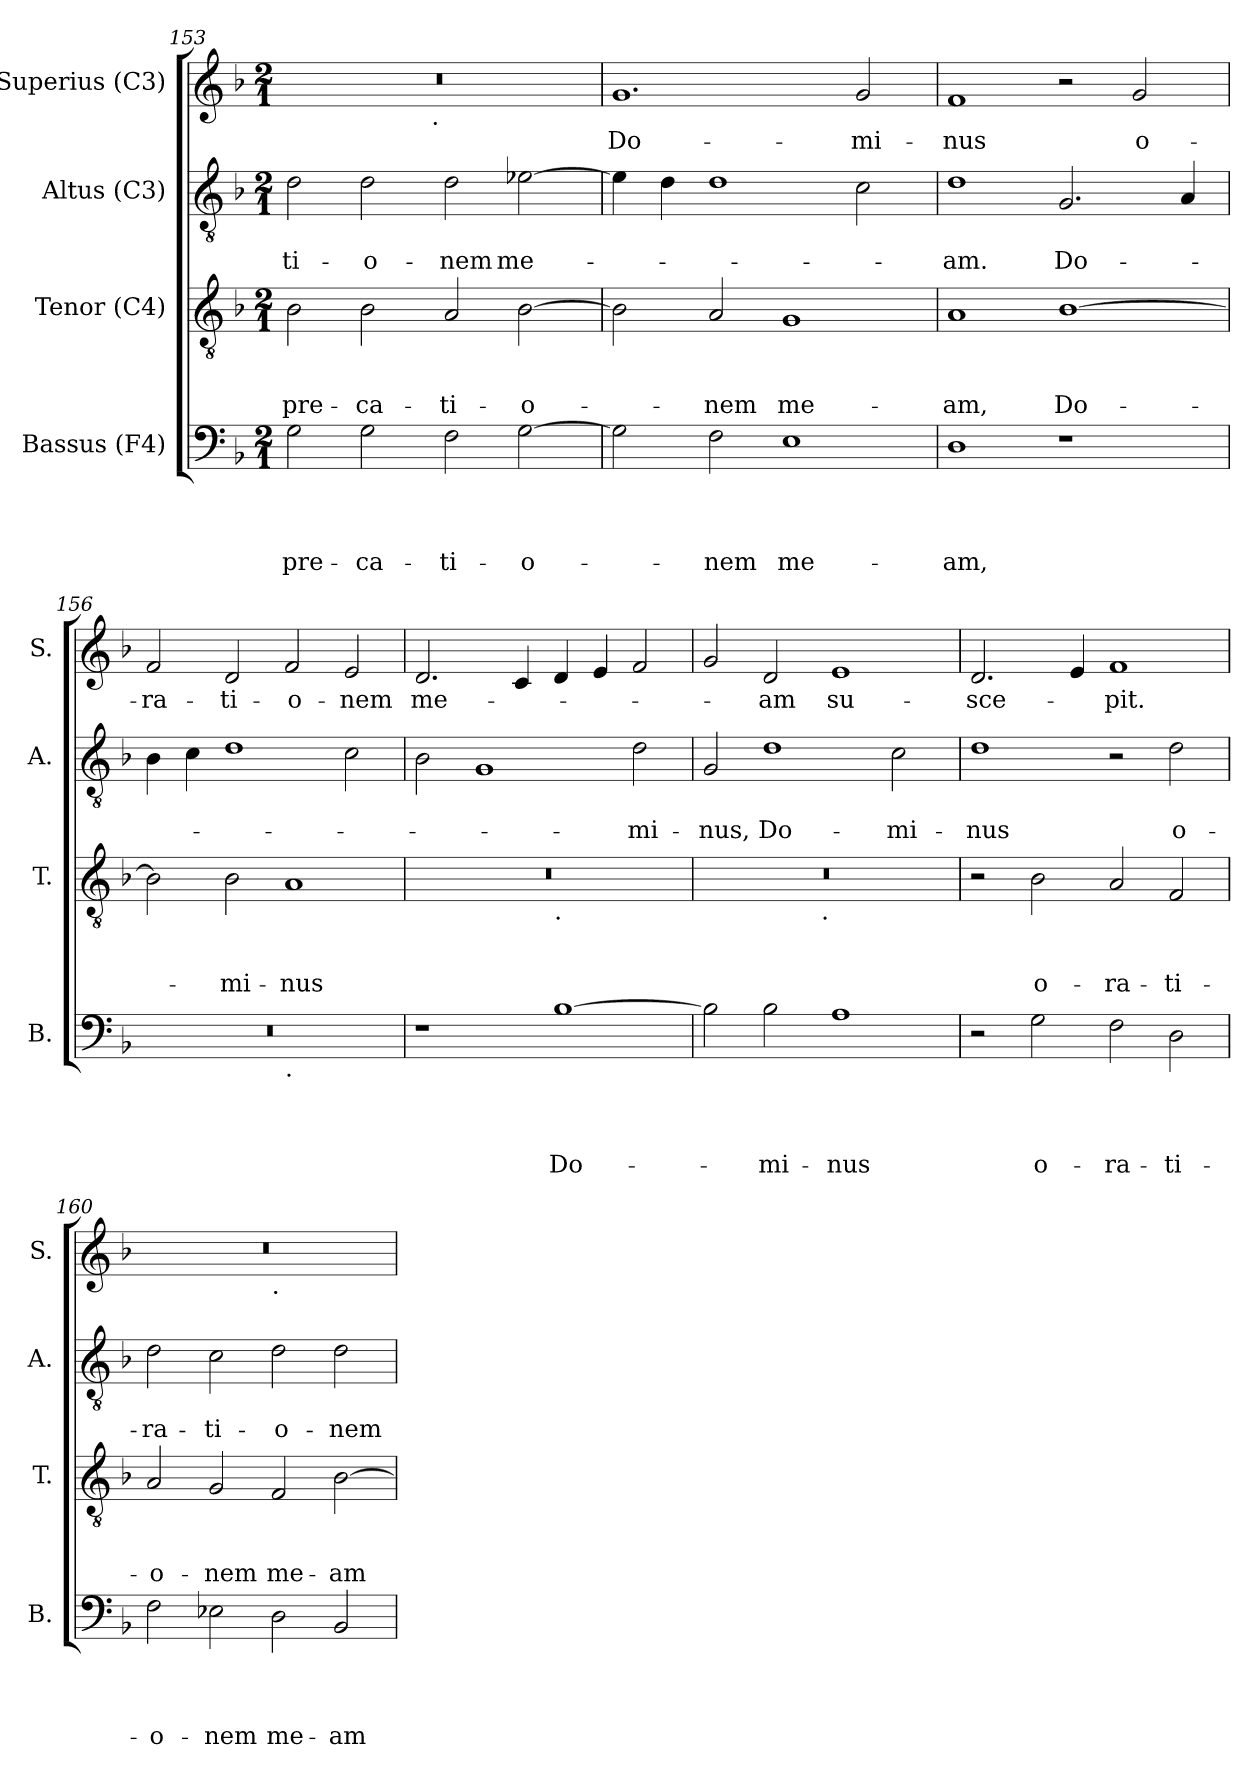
**kern	**text	**text	**text	**text	**kern	**text	**text	**text	**kern	**text	**text	**kern	**text
*part4	*part4	*part4	*part4	*part4	*part3	*part3	*part3	*part3	*part2	*part2	*part2	*part1	*part1
*staff4	*staff4	*staff4	*staff4	*staff4	*staff3	*staff3	*staff3	*staff3	*staff2	*staff2	*staff2	*staff1	*staff1
*I"Bassus (F4)	*	*	*	*	*I"Tenor (C4)	*	*	*	*I"Altus (C3)	*	*	*I"Superius (C3)	*
*I'B.	*	*	*	*	*I'T.	*	*	*	*I'A.	*	*	*I'S.	*
*clefF4	*	*	*	*	*clefGv2	*	*	*	*clefGv2	*	*	*clefG2	*
*k[b-]	*	*	*	*	*k[b-]	*	*	*	*k[b-]	*	*	*k[b-]	*
*F:	*	*	*	*	*F:	*	*	*	*F:	*	*	*F:	*
*M2/1	*	*	*	*	*M2/1	*	*	*	*M2/1	*	*	*M2/1	*
=153	=153	=153	=153	=153	=153	=153	=153	=153	=153	=153	=153	=153	=153
!	!	!	!	!LO:LY:b	!	!	!	!LO:LY:b	!	!	!LO:LY:b	!	!
*	*	*	*	*	*	*	*	*	*	*	*	*^	*
2G\	.	.	.	-pre-	2B-\	.	.	-pre-	2d\	.	-ti-	0r	2ryy	.
!	!	!	!	!LO:LY:b	!	!	!	!LO:LY:b	!	!	!LO:LY:b	!	!	!
2G\	.	.	.	-ca-	2B-\	.	.	-ca-	2d\	.	-o-	.	4...ryy	.
!	!	!	!	!	!	!	!	!	!	!	!	!	!LO:TX:b:t=.	!
.	.	.	.	.	.	.	.	.	.	.	.	.	1ryy	.
!	!	!	!	!LO:LY:b	!	!	!	!LO:LY:b	!	!	!LO:LY:b	!	!	!
2F\	.	.	.	-ti-	2A/	.	.	-ti-	2d\	.	-nem	.	.	.
!	!	!	!	!LO:LY:b	!	!	!	!LO:LY:b	!	!	!LO:LY:b	!	!	!
[>2G\	.	.	.	-o-	[>2B-\	.	.	-o-	[>2e-\	.	me-	.	.	.
.	.	.	.	.	.	.	.	.	.	.	.	.	32ryy	.
!!LO:PB:g=z
=154	=154	=154	=154	=154	=154	=154	=154	=154	=154	=154	=154	=154	=154	=154
!	!	!	!	!	!	!	!	!	!	!	!	!	!	!LO:LY:b
*	*	*	*	*	*	*	*	*	*	*	*	*v	*v	*
2G\]	.	.	.	.	2B-\]	.	.	.	4e-\]	.	.	1.g	Do-
.	.	.	.	.	.	.	.	.	4d\	.	.	.	.
!	!	!	!	!LO:LY:b	!	!	!	!LO:LY:b	!	!	!	!	!
2F\	.	.	.	-nem	2A/	.	.	-nem	1d	.	.	.	.
!	!	!	!	!LO:LY:b	!	!	!	!LO:LY:b	!	!	!	!	!
1E	.	.	.	me-	1G	.	.	me-	.	.	.	.	.
!	!	!	!	!	!	!	!	!	!	!	!	!	!LO:LY:b
.	.	.	.	.	.	.	.	.	2c\	.	.	2g/	-mi-
=155	=155	=155	=155	=155	=155	=155	=155	=155	=155	=155	=155	=155	=155
!	!	!	!	!LO:LY:b	!	!	!	!LO:LY:b	!	!	!LO:LY:b	!	!LO:LY:b
1D	.	.	.	-am,	1A	.	.	-am,	1d	.	-am.	1f	-nus
!	!	!	!	!	!	!	!	!LO:LY:b	!	!	!LO:LY:b	!	!
1r	.	.	.	.	[>1B-	.	.	Do-	2.G/	.	Do-	2r	.
!	!	!	!	!	!	!	!	!	!	!	!	!	!LO:LY:b
.	.	.	.	.	.	.	.	.	.	.	.	2g/	o-
.	.	.	.	.	.	.	.	.	4A/	.	.	.	.
=156	=156	=156	=156	=156	=156	=156	=156	=156	=156	=156	=156	=156	=156
!	!	!	!	!	!	!	!	!	!	!	!	!	!LO:LY:b
*^	*	*	*	*	*	*	*	*	*	*	*	*	*
0r	1ryy	.	.	.	.	2B-\]	.	.	.	4B-\	.	.	2f/	-ra-
.	.	.	.	.	.	.	.	.	.	4c\	.	.	.	.
!	!	!	!	!	!	!	!	!	!LO:LY:b	!	!	!	!	!LO:LY:b
.	.	.	.	.	.	2B-\	.	.	-mi-	1d	.	.	2d/	-ti-
!	!LO:TX:b:t=.	!	!	!	!	!	!	!	!	!	!	!	!	!
!	!	!	!	!	!	!	!	!	!LO:LY:b:rj	!	!	!	!	!LO:LY:b
.	1ryy	.	.	.	.	1A	.	.	-nus	.	.	.	2f/	-o-
!	!	!	!	!	!	!	!	!	!	!	!	!	!	!LO:LY:b
.	.	.	.	.	.	.	.	.	.	2c\	.	.	2e/	-nem
=157	=157	=157	=157	=157	=157	=157	=157	=157	=157	=157	=157	=157	=157	=157
!	!	!	!	!	!	!	!	!	!	!	!	!	!	!LO:LY:b
*v	*v	*	*	*	*	*^	*	*	*	*	*	*	*	*
1r	.	.	.	.	0r	1ryy	.	.	.	2B-\	.	.	2.d/	me-
.	.	.	.	.	.	.	.	.	.	1G	.	.	.	.
.	.	.	.	.	.	.	.	.	.	.	.	.	4c/	.
!	!	!	!	!	!	!LO:TX:b:t=.	!	!	!	!	!	!	!	!
!	!	!	!	!LO:LY:b	!	!	!	!	!	!	!	!	!	!
[>1B-	.	.	.	Do-	.	1ryy	.	.	.	.	.	.	4d/	.
.	.	.	.	.	.	.	.	.	.	.	.	.	4e/	.
!	!	!	!	!	!	!	!	!	!	!	!	!LO:LY:b	!	!
.	.	.	.	.	.	.	.	.	.	2d\	.	-mi-	2f/	.
=158	=158	=158	=158	=158	=158	=158	=158	=158	=158	=158	=158	=158	=158	=158
!	!	!	!	!	!	!	!	!	!	!	!	!LO:LY:b	!	!
2B-\]	.	.	.	.	0r	2ryy	.	.	.	2G/	.	-nus,	2g/	.
!	!	!	!	!LO:LY:b	!	!	!	!	!	!	!	!LO:LY:b	!	!LO:LY:b
2B-\	.	.	.	-mi-	.	4...ryy	.	.	.	1d	.	Do-	2d/	-am
!	!	!	!	!	!	!LO:TX:b:t=.	!	!	!	!	!	!	!	!
.	.	.	.	.	.	1ryy	.	.	.	.	.	.	.	.
!	!	!	!	!LO:LY:b:rj	!	!	!	!	!	!	!	!	!	!LO:LY:b
1A	.	.	.	-nus	.	.	.	.	.	.	.	.	1e	su-
!	!	!	!	!	!	!	!	!	!	!	!	!LO:LY:b	!	!
.	.	.	.	.	.	.	.	.	.	2c\	.	-mi-	.	.
.	.	.	.	.	.	32ryy	.	.	.	.	.	.	.	.
!!LO:LB:g=z
=159	=159	=159	=159	=159	=159	=159	=159	=159	=159	=159	=159	=159	=159	=159
!	!	!	!	!	!	!	!	!	!	!	!	!LO:LY:b	!	!LO:LY:b
*	*	*	*	*	*v	*v	*	*	*	*	*	*	*	*
2r	.	.	.	.	2r	.	.	.	1d	.	-nus	2.d/	-sce-
!	!	!	!	!LO:LY:b	!	!	!	!LO:LY:b	!	!	!	!	!
2G\	.	.	.	o-	2B-\	.	.	o-	.	.	.	.	.
.	.	.	.	.	.	.	.	.	.	.	.	4e/	.
!	!	!	!	!LO:LY:b	!	!	!	!LO:LY:b	!	!	!	!	!LO:LY:b
2F\	.	.	.	-ra-	2A/	.	.	-ra-	2r	.	.	1f	-pit.
!	!	!	!	!LO:LY:b	!	!	!	!LO:LY:b	!	!	!LO:LY:b	!	!
2D\	.	.	.	-ti-	2F/	.	.	-ti-	2d\	.	o-	.	.
=160	=160	=160	=160	=160	=160	=160	=160	=160	=160	=160	=160	=160	=160
!	!	!	!	!LO:LY:b	!	!	!	!LO:LY:b	!	!	!LO:LY:b	!	!
*	*	*	*	*	*	*	*	*	*	*	*	*^	*
2F\	.	.	.	-o-	2A/	.	.	-o-	2d\	.	-ra-	0r	1ryy	.
!	!	!	!	!LO:LY:b	!	!	!	!LO:LY:b	!	!	!LO:LY:b	!	!	!
2E-\	.	.	.	-nem	2G/	.	.	-nem	2c\	.	-ti-	.	.	.
!	!	!	!	!	!	!	!	!	!	!	!	!	!LO:TX:b:t=.	!
!	!	!	!	!LO:LY:b	!	!	!	!LO:LY:b	!	!	!LO:LY:b	!	!	!
2D\	.	.	.	me-	2F/	.	.	me-	2d\	.	-o-	.	1ryy	.
!	!	!	!	!LO:LY:b	!	!	!	!LO:LY:b	!	!	!LO:LY:b	!	!	!
2BB-/	.	.	.	-am	[>2B-\	.	.	-am	2d\	.	-nem	.	.	.
*	*	*	*	*	*	*	*	*	*	*	*	*v	*v	*
=	=	=	=	=	=	=	=	=	=	=	=	=	=
*-	*-	*-	*-	*-	*-	*-	*-	*-	*-	*-	*-	*-	*-
